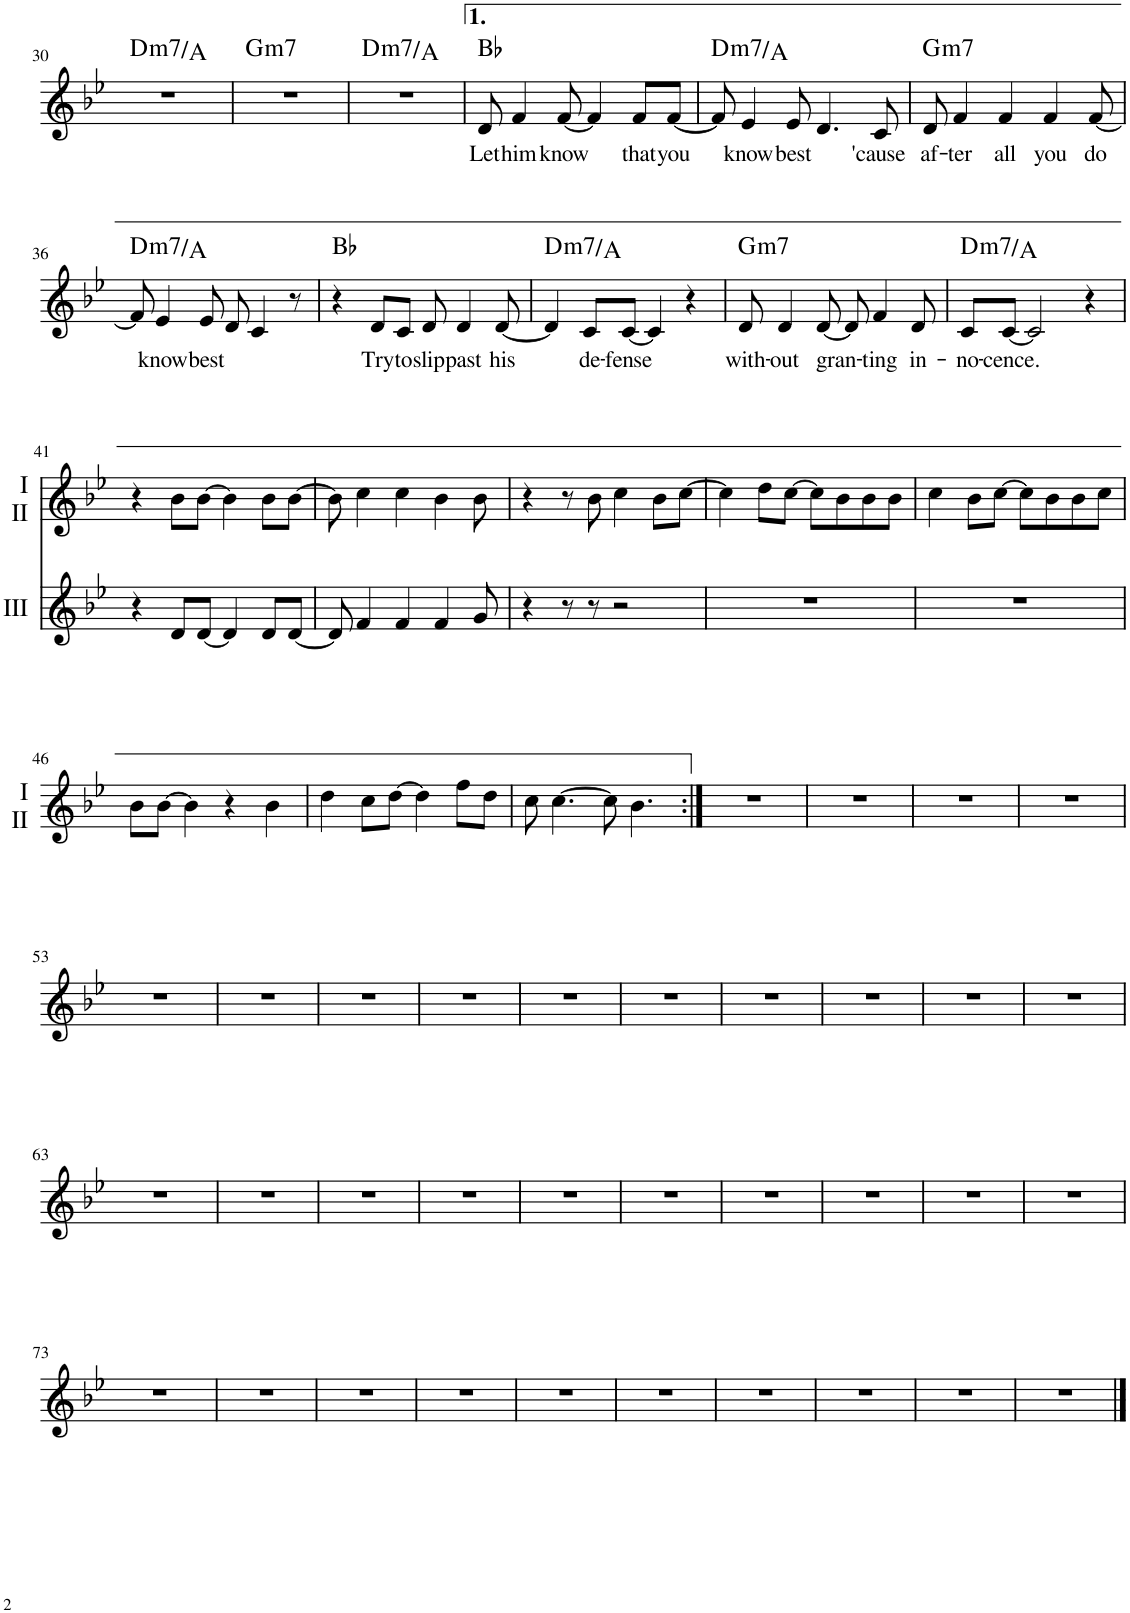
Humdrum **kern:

**kern	**kern	**kern	**text	**harte
*part3	*part2	*part1	*part1	*part1
*staff3	*staff2	*staff1	*staff1	*
*I"3.	*I"1. 2.	*I"Stemme	*	*
!!LO:PB:g=z
*clefG2	*clefG2	*clefG2	*	*
*k[b-e-]	*k[b-e-]	*k[b-e-]	*	*
*M4/4	*M4/4	*M4/4	*	*
=30	=30	=30	=30	=30
!	!	!	!	!LO:H:kt=m7
1r	1r	1r	.	D:min7/5
=31	=31	=31	=31	=31
!	!	!	!	!LO:H:kt=m7
1r	1r	1r	.	G:min7
=32	=32	=32	=32	=32
!	!	!	!	!LO:H:kt=m7
1r	1r	1r	.	D:min7/5
=33	=33	=33	=33	=33
!	!	!	!LO:LY:b	!
1r	1r	8d/	Let	Bb:maj
!	!	!	!LO:LY:b	!
.	.	4f/	him	.
!	!	!	!LO:LY:b	!
.	.	[8f/	know	.
.	.	4f/]	.	.
!	!	!	!LO:LY:b	!
.	.	8f/L	that	.
!	!	!	!LO:LY:b	!
.	.	[8f/J	you	.
=34	=34	=34	=34	=34
!	!	!	!	!LO:H:kt=m7
1r	1r	8f/]	.	D:min7/5
!	!	!	!LO:LY:b	!
.	.	4e-/	know	.
!	!	!	!LO:LY:b	!
.	.	8e-/	best	.
.	.	4.d/	.	.
!	!	!	!LO:LY:b	!
.	.	8c/	'cause	.
=35	=35	=35	=35	=35
!	!	!	!LO:LY:b	!LO:H:kt=m7
1r	1r	8d/	af-	G:min7
!	!	!	!LO:LY:b	!
.	.	4f/	-ter	.
!	!	!	!LO:LY:b	!
.	.	4f/	all	.
!	!	!	!LO:LY:b	!
.	.	4f/	you	.
!	!	!	!LO:LY:b	!
.	.	[8f/	do	.
!!LO:LB:g=z
=36	=36	=36	=36	=36
!	!	!	!	!LO:H:kt=m7
1r	1r	8f/]	.	D:min7/5
!	!	!	!LO:LY:b	!
.	.	4e-/	know	.
!	!	!	!LO:LY:b	!
.	.	8e-/	best	.
.	.	8d/	.	.
.	.	4c/	.	.
.	.	8r	.	.
=37	=37	=37	=37	=37
1r	1r	4r	.	Bb:maj
!	!	!	!LO:LY:b	!
.	.	8d/L	Try	.
!	!	!	!LO:LY:b	!
.	.	8c/J	to	.
!	!	!	!LO:LY:b	!
.	.	8d/	slip	.
!	!	!	!LO:LY:b	!
.	.	4d/	past	.
!	!	!	!LO:LY:b	!
.	.	[8d/	his	.
=38	=38	=38	=38	=38
!	!	!	!	!LO:H:kt=m7
1r	1r	4d/]	.	D:min7/5
!	!	!	!LO:LY:b	!
.	.	8c/L	de-	.
!	!	!	!LO:LY:b	!
.	.	[8c/J	-fense	.
.	.	4c/]	.	.
.	.	4r	.	.
=39	=39	=39	=39	=39
!	!	!	!LO:LY:b	!LO:H:kt=m7
1r	1r	8d/	with-	G:min7
!	!	!	!LO:LY:b	!
.	.	4d/	-out	.
!	!	!	!LO:LY:b	!
.	.	[8d/	gran-	.
.	.	8d/]	.	.
!	!	!	!LO:LY:b	!
.	.	4f/	-ting	.
!	!	!	!LO:LY:b	!
.	.	8d/	in-	.
=40	=40	=40	=40	=40
!	!	!	!LO:LY:b	!LO:H:kt=m7
1r	1r	8c/L	-no-	D:min7/5
!	!	!	!LO:LY:b	!
.	.	[8c/J	-cence.	.
.	.	2c/]	.	.
.	.	4r	.	.
!!LO:LB:g=z
=41	=41	=41	=41	=41
4r	4r	1r	.	.
8d/L	8b-\L	.	.	.
[8d/J	[8b-\J	.	.	.
4d/]	4b-\]	.	.	.
8d/L	8b-\L	.	.	.
[8d/J	[8b-\J	.	.	.
=42	=42	=42	=42	=42
8d/]	8b-\]	1r	.	.
4f/	4cc\	.	.	.
4f/	4cc\	.	.	.
4f/	4b-\	.	.	.
8g/	8b-\	.	.	.
=43	=43	=43	=43	=43
4r	4r	1r	.	.
8r	8r	.	.	.
8r	8b-\	.	.	.
2r	4cc\	.	.	.
.	8b-\L	.	.	.
.	[8cc\J	.	.	.
=44	=44	=44	=44	=44
1r	4cc\]	1r	.	.
.	8dd\L	.	.	.
.	[8cc\J	.	.	.
.	8cc\L]	.	.	.
.	8b-\	.	.	.
.	8b-\	.	.	.
.	8b-\J	.	.	.
=45	=45	=45	=45	=45
1r	4cc\	1r	.	.
.	8b-\L	.	.	.
.	[8cc\J	.	.	.
.	8cc\L]	.	.	.
.	8b-\	.	.	.
.	8b-\	.	.	.
.	8cc\J	.	.	.
!!LO:LB:g=z
=46	=46	=46	=46	=46
1r	8b-\L	1r	.	.
.	[8b-\J	.	.	.
.	4b-\]	.	.	.
.	4r	.	.	.
.	4b-\	.	.	.
=47	=47	=47	=47	=47
1r	4dd\	1r	.	.
.	8cc\L	.	.	.
.	[8dd\J	.	.	.
.	4dd\]	.	.	.
.	8ff\L	.	.	.
.	8dd\J	.	.	.
=48	=48	=48	=48	=48
1r	8cc\	1r	.	.
.	[4.cc\	.	.	.
.	8cc\]	.	.	.
.	4.b-\	.	.	.
=49:|!	=49:|!	=49:|!	=49:|!	=49:|!
1r	1r	1r	.	.
=50	=50	=50	=50	=50
1r	1r	1r	.	.
=51	=51	=51	=51	=51
1r	1r	1r	.	.
=52	=52	=52	=52	=52
1r	1r	1r	.	.
!!LO:LB:g=z
=53	=53	=53	=53	=53
1r	1r	1r	.	.
=54	=54	=54	=54	=54
1r	1r	1r	.	.
=55	=55	=55	=55	=55
1r	1r	1r	.	.
=56	=56	=56	=56	=56
1r	1r	1r	.	.
=57	=57	=57	=57	=57
1r	1r	1r	.	.
=58	=58	=58	=58	=58
1r	1r	1r	.	.
=59	=59	=59	=59	=59
1r	1r	1r	.	.
=60	=60	=60	=60	=60
1r	1r	1r	.	.
=61	=61	=61	=61	=61
1r	1r	1r	.	.
=62	=62	=62	=62	=62
1r	1r	1r	.	.
!!LO:LB:g=z
=63	=63	=63	=63	=63
1r	1r	1r	.	.
=64	=64	=64	=64	=64
1r	1r	1r	.	.
=65	=65	=65	=65	=65
1r	1r	1r	.	.
=66	=66	=66	=66	=66
1r	1r	1r	.	.
=67	=67	=67	=67	=67
1r	1r	1r	.	.
=68	=68	=68	=68	=68
1r	1r	1r	.	.
=69	=69	=69	=69	=69
1r	1r	1r	.	.
=70	=70	=70	=70	=70
1r	1r	1r	.	.
=71	=71	=71	=71	=71
1r	1r	1r	.	.
=72	=72	=72	=72	=72
1r	1r	1r	.	.
!!LO:LB:g=z
=73	=73	=73	=73	=73
1r	1r	1r	.	.
=74	=74	=74	=74	=74
1r	1r	1r	.	.
=75	=75	=75	=75	=75
1r	1r	1r	.	.
=76	=76	=76	=76	=76
1r	1r	1r	.	.
=77	=77	=77	=77	=77
1r	1r	1r	.	.
=78	=78	=78	=78	=78
1r	1r	1r	.	.
=79	=79	=79	=79	=79
1r	1r	1r	.	.
=80	=80	=80	=80	=80
1r	1r	1r	.	.
=81	=81	=81	=81	=81
1r	1r	1r	.	.
=82	=82	=82	=82	=82
1r	1r	1r	.	.
==	==	==	==	==
*-	*-	*-	*-	*-
